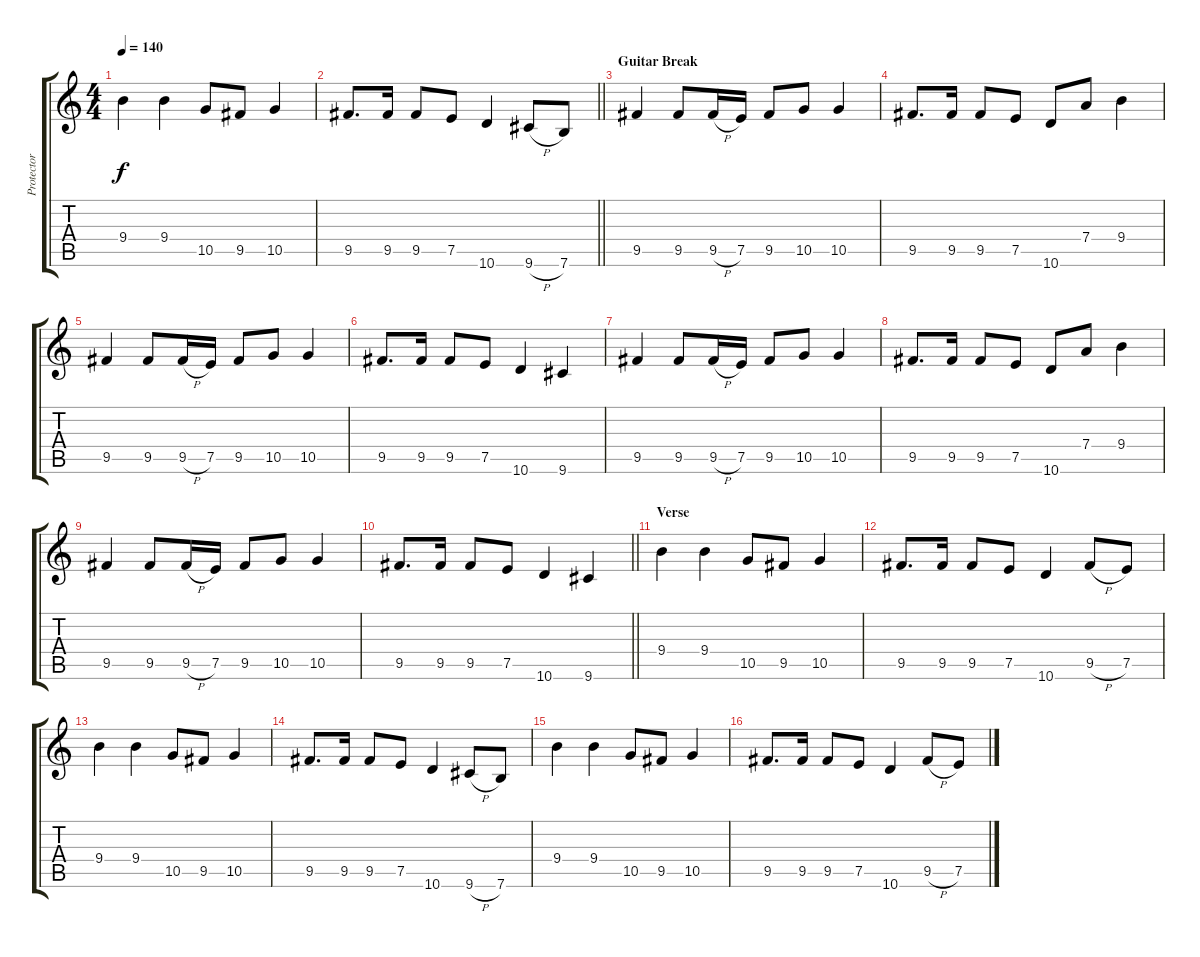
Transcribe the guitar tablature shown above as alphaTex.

\track ("Protector of All Endless Sleeps" "Protector ") {instrument overdrivenguitar}
\staff {score tabs}
\tuning (E4 B3 G3 D3 A2 E2) {hide}
\ts (4 4)
\tempo 140
\clef g2
\ks c
9.4.4{dy f} 9.4.4 10.5.8 9.5.8 10.5.4 |
\barLineRight lightlight
9.5.8{d} 9.5.16 9.5.8 7.5.8 10.6.4 9.6{h}.8 7.6.8 |
\section ("" "Guitar Break")
9.5.4 9.5.8 9.5{h}.16 7.5.16 9.5.8 10.5.8 10.5.4 |
9.5.8{d} 9.5.16 9.5.8 7.5.8 10.6.8 7.4.8 9.4.4 |
9.5.4 9.5.8 9.5{h}.16 7.5.16 9.5.8 10.5.8 10.5.4 |
9.5.8{d} 9.5.16 9.5.8 7.5.8 10.6.4 9.6.4 |
9.5.4 9.5.8 9.5{h}.16 7.5.16 9.5.8 10.5.8 10.5.4 |
9.5.8{d} 9.5.16 9.5.8 7.5.8 10.6.8 7.4.8 9.4.4 |
9.5.4 9.5.8 9.5{h}.16 7.5.16 9.5.8 10.5.8 10.5.4 |
\barLineRight lightlight
9.5.8{d} 9.5.16 9.5.8 7.5.8 10.6.4 9.6.4 |
\section ("" "Verse")
9.4.4 9.4.4 10.5.8 9.5.8 10.5.4 |
9.5.8{d} 9.5.16 9.5.8 7.5.8 10.6.4 9.5{h}.8 7.5.8 |
9.4.4 9.4.4 10.5.8 9.5.8 10.5.4 |
9.5.8{d} 9.5.16 9.5.8 7.5.8 10.6.4 9.6{h}.8 7.6.8 |
9.4.4 9.4.4 10.5.8 9.5.8 10.5.4 |
9.5.8{d} 9.5.16 9.5.8 7.5.8 10.6.4 9.5{h}.8 7.5.8
